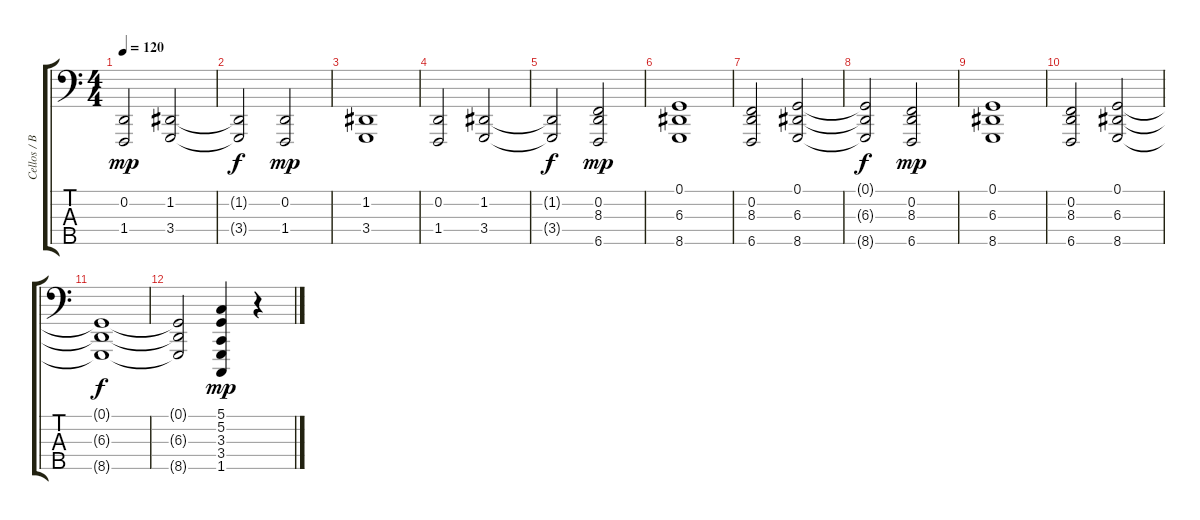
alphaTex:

\track ("Cellos / Basses" "Cellos / B") {instrument stringensemble1}
\staff {score tabs}
\tuning (G2 D2 A1 E1 B0) {hide}
\ts (4 4)
\tempo 120
\clef f4
\ks c
(0.2 1.4).2{dy mp} (1.2 3.4).2 |
(1.2{t} 3.4{t}).2{dy f} (0.2 1.4).2{dy mp} |
(1.2 3.4).1 |
(0.2 1.4).2 (1.2 3.4).2 |
(1.2{t} 3.4{t}).2{dy f} (0.2 8.3 6.5).2{dy mp} |
(0.1 6.3 8.5).1 |
(0.2 8.3 6.5).2 (0.1 6.3 8.5).2 |
(0.1{t} 6.3{t} 8.5{t}).2{dy f} (0.2 8.3 6.5).2{dy mp} |
(0.1 6.3 8.5).1 |
(0.2 8.3 6.5).2 (0.1 6.3 8.5).2 |
(0.1{t} 6.3{t} 8.5{t}).1{dy f} |
(0.1{t} 6.3{t} 8.5{t}).2 (5.1 5.2 3.3 3.4 1.5).4{dy mp} r.4
